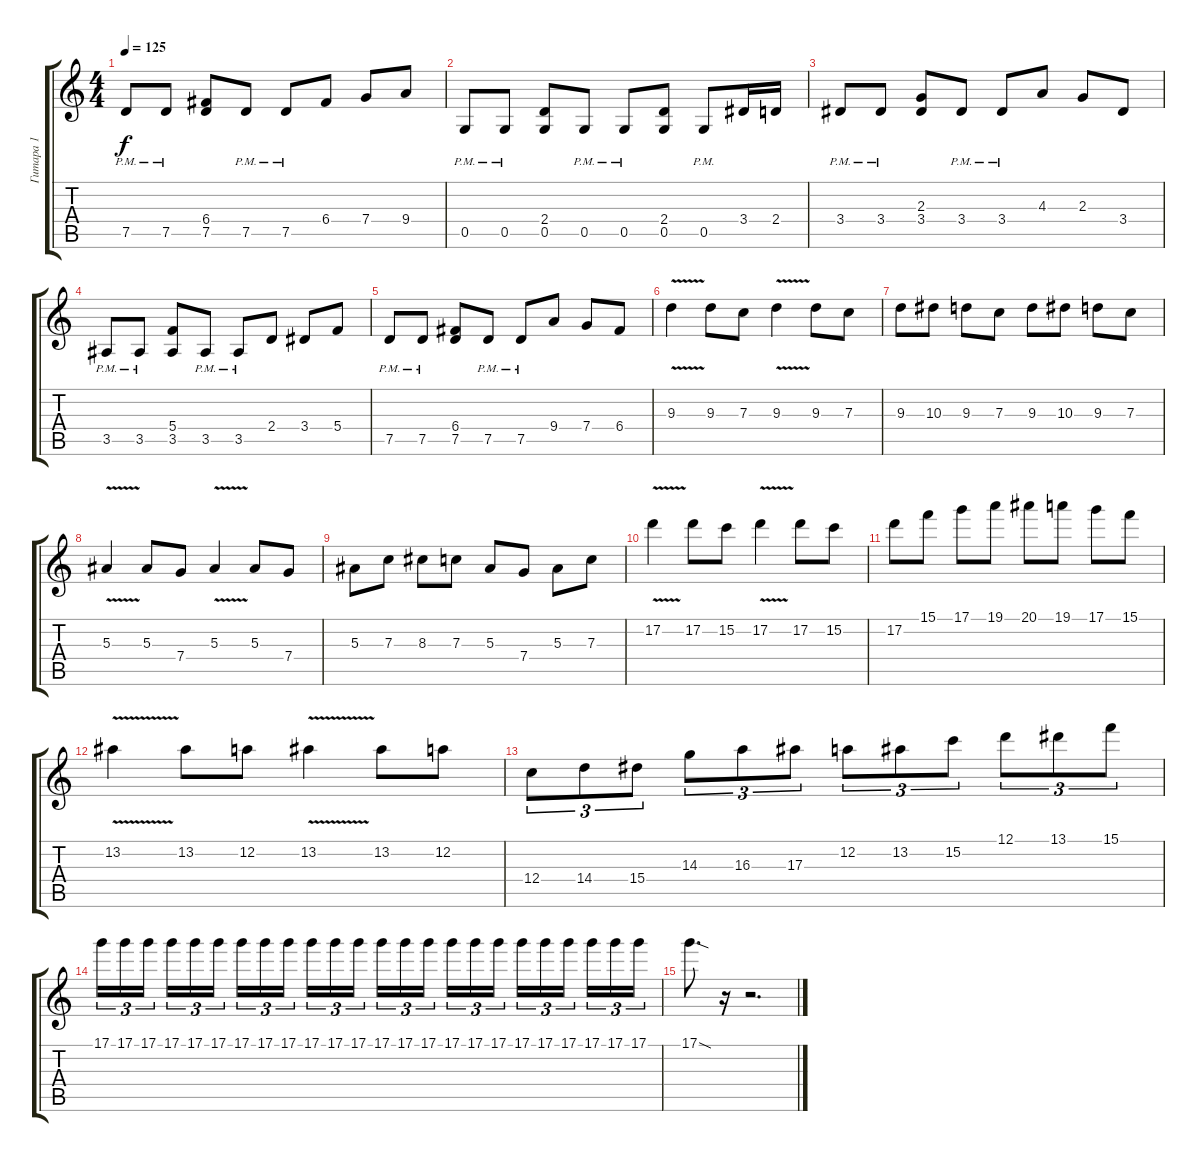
\track ("Гитара 1" "Гитара 1") {instrument overdrivenguitar}
\staff {score tabs}
\tuning (D4 A3 F3 C3 G2 D2) {hide}
\ts (4 4)
\tempo 125
\clef g2
\ks c
7.5{pm}.8{dy f} 7.5{pm}.8 (6.4 7.5).8 7.5{pm}.8 7.5{pm}.8 6.4.8 7.4.8 9.4.8 |
0.5{pm}.8 0.5{pm}.8 (2.4 0.5).8 0.5{pm}.8 0.5{pm}.8 (2.4 0.5).8 0.5{pm}.8 3.4.16 2.4.16 |
3.4{pm}.8 3.4{pm}.8 (2.3 3.4).8 3.4{pm}.8 3.4{pm}.8 4.3.8 2.3.8 3.4.8 |
3.5{pm}.8 3.5{pm}.8 (5.4 3.5).8 3.5{pm}.8 3.5{pm}.8 2.4.8 3.4.8 5.4.8 |
7.5{pm}.8 7.5{pm}.8 (6.4 7.5).8 7.5{pm}.8 7.5{pm}.8 9.4.8 7.4.8 6.4.8 |
9.3{v}.4 9.3.8 7.3.8 9.3{v}.4 9.3.8 7.3.8 |
9.3.8 10.3.8 9.3.8 7.3.8 9.3.8 10.3.8 9.3.8 7.3.8 |
5.3{v}.4 5.3.8 7.4.8 5.3{v}.4 5.3.8 7.4.8 |
5.3.8 7.3.8 8.3.8 7.3.8 5.3.8 7.4.8 5.3.8 7.3.8 |
17.2{v}.4 17.2.8 15.2.8 17.2{v}.4 17.2.8 15.2.8 |
17.2.8 15.1.8 17.1.8 19.1.8 20.1.8 19.1.8 17.1.8 15.1.8 |
13.2{v}.4 13.2.8 12.2.8 13.2{v}.4 13.2.8 12.2.8 |
12.4.8{tu (3 2)} 14.4.8{tu (3 2)} 15.4.8{tu (3 2)} 14.3.8{tu (3 2)} 16.3.8{tu (3 2)} 17.3.8{tu (3 2)} 12.2.8{tu (3 2)} 13.2.8{tu (3 2)} 15.2.8{tu (3 2)} 12.1.8{tu (3 2)} 13.1.8{tu (3 2)} 15.1.8{tu (3 2)} |
17.1.16{tu (3 2)} 17.1.16{tu (3 2)} 17.1.16{tu (3 2) beam splitsecondary} 17.1.16{tu (3 2)} 17.1.16{tu (3 2)} 17.1.16{tu (3 2)} 17.1.16{tu (3 2)} 17.1.16{tu (3 2)} 17.1.16{tu (3 2) beam splitsecondary} 17.1.16{tu (3 2)} 17.1.16{tu (3 2)} 17.1.16{tu (3 2)} 17.1.16{tu (3 2)} 17.1.16{tu (3 2)} 17.1.16{tu (3 2) beam splitsecondary} 17.1.16{tu (3 2)} 17.1.16{tu (3 2)} 17.1.16{tu (3 2)} 17.1.16{tu (3 2)} 17.1.16{tu (3 2)} 17.1.16{tu (3 2) beam splitsecondary} 17.1.16{tu (3 2)} 17.1.16{tu (3 2)} 17.1.16{tu (3 2)} |
17.1{sod}.8{d} r.16 r.2{d}
